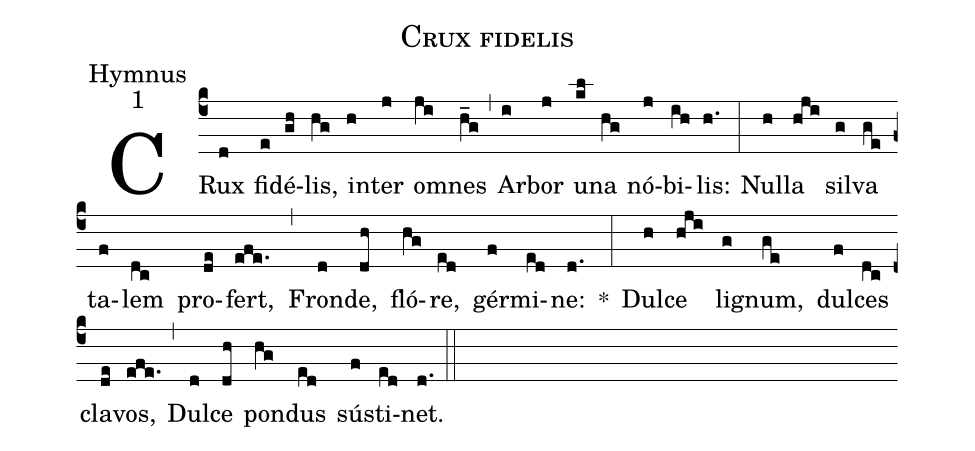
name:Crux fidelis;
office-part:Hymnus;
mode:1;
%%
(c4) CRux(d) fi(e)dé(gh)lis,(hg) in(h)ter(j) om(ji)nes(h_g) (,) Ar(i)bor(j) u(kl)na(hg) nó(j)bi(ih)lis:(h.) (:)
Nul(h)la(hji) sil(g)va(ge) ta(f)lem(dc) pro(de)fert,(efe.) (,) Fron(d)de,(dh) fló(hg)re,(ed) gér(f)mi(ed)ne:(d.) *(:)
Dul(h)ce(hji) li(g)gnum,(ge) dul(f)ces(dc) cla(de)vos,(efe.) (,) Dul(d)ce(dh) pon(hg)dus(ed) sús(f)ti(ed)net.(d.) (::)
